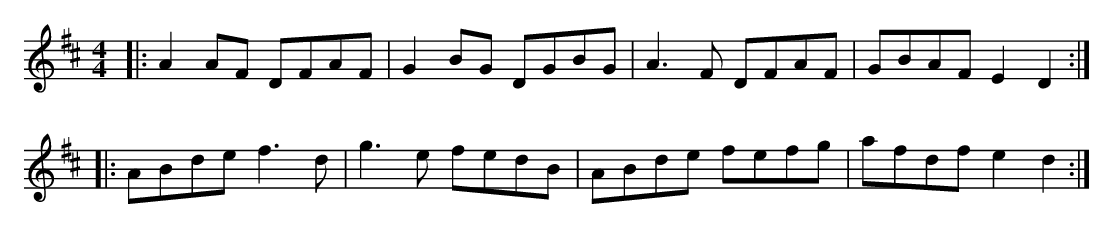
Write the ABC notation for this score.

X:1
M:4/4
K:D
|:A2AF DFAF|G2BG DGBG|A3F DFAF|GBAF E2D2:|
|:ABde f3d|g3e fedB|ABde fefg|afdf e2d2:|
